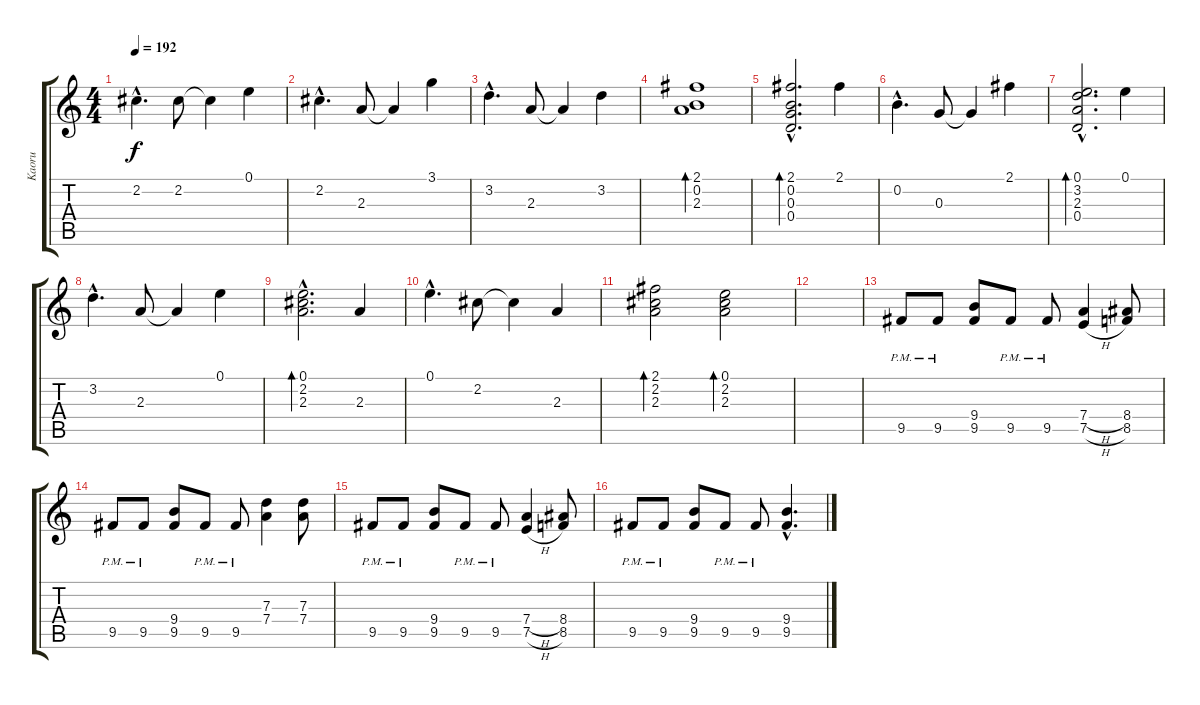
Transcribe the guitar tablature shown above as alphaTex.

\track ("Kaoru" "Kaoru") {instrument distortionguitar}
\staff {score tabs}
\tuning (E4 B3 G3 D3 A2 E2) {hide}
\ts (4 4)
\tempo 192
\clef g2
\ks c
2.2{hac}.4{d dy f} 2.2.8 2.2{t}.4 0.1.4 |
2.2{hac}.4{d} 2.3.8 2.3{t}.4 3.1.4 |
3.2{hac}.4{d} 2.3.8 2.3{t}.4 3.2.4 |
(2.1 0.2 2.3).1{bd 240} |
(2.1{hac} 0.2{hac} 0.3{hac} 0.4{hac}).2{d bd 240 balance 8} 2.1.4 |
0.2{hac}.4{d} 0.3.8 0.3{t}.4 2.1.4 |
(0.1{hac} 3.2{hac} 2.3{hac} 0.4{hac}).2{d bd 240} 0.1.4 |
3.2{hac}.4{d} 2.3.8 2.3{t}.4 0.1.4 |
(0.1{hac} 2.2{hac} 2.3{hac}).2{d bd 240} 2.3.4 |
0.1{hac}.4{d} 2.2.8 2.2{t}.4 2.3.4 |
(2.1 2.2 2.3).2{bd 240} (0.1 2.2 2.3).2{bd 240} |
|
9.5{pm}.8{balance 0} 9.5{pm}.8 (9.4 9.5).8 9.5{pm}.8 9.5{pm}.8 (7.4{h} 7.5{h}).4 (8.4 8.5).8 |
9.5{pm}.8 9.5{pm}.8 (9.4 9.5).8 9.5{pm}.8 9.5{pm}.8 (7.3 7.4).4 (7.3 7.4).8 |
9.5{pm}.8 9.5{pm}.8 (9.4 9.5).8 9.5{pm}.8 9.5{pm}.8 (7.4{h} 7.5{h}).4 (8.4 8.5).8 |
9.5{pm}.8 9.5{pm}.8 (9.4 9.5).8 9.5{pm}.8 9.5{pm}.8 (9.4{hac} 9.5{hac}).4{d}
